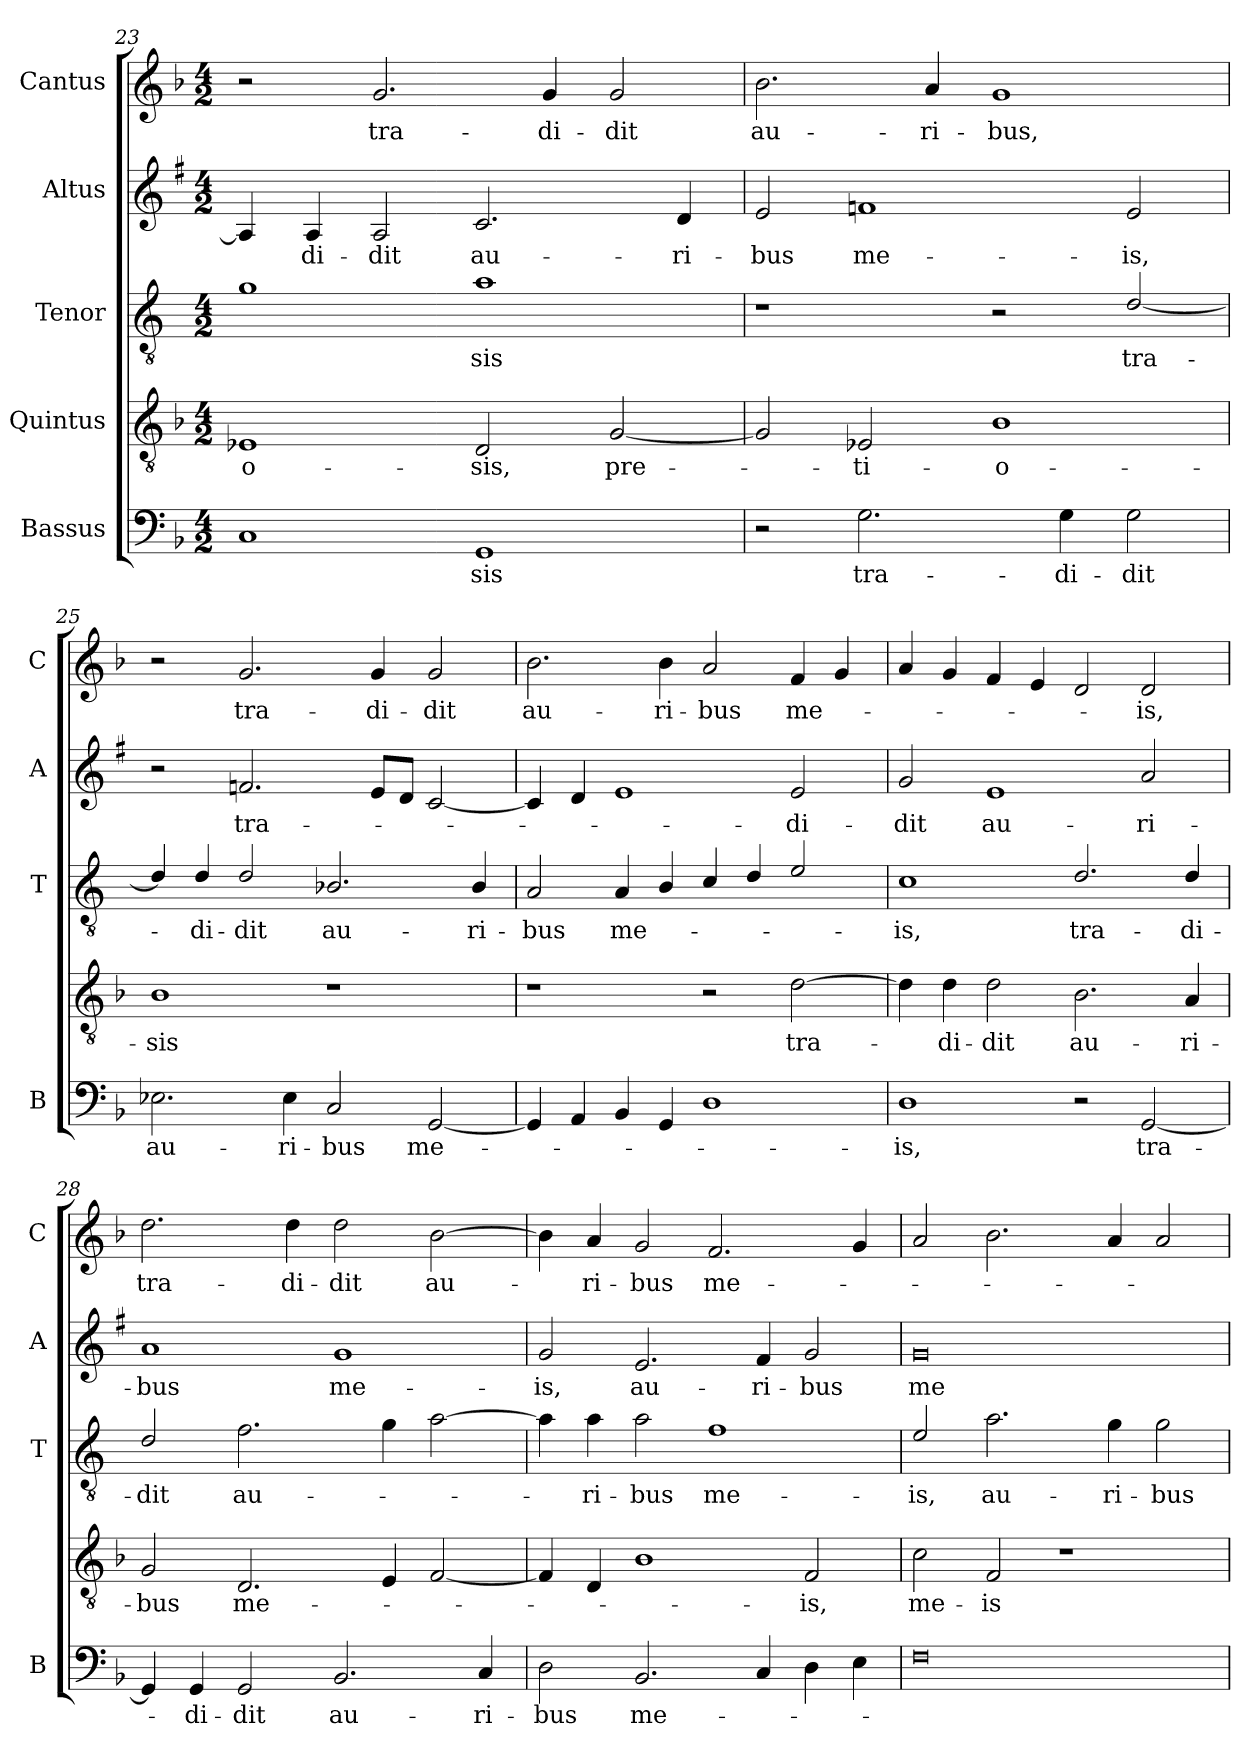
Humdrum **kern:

**kern	**text	**kern	**text	**kern	**text	**kern	**text	**kern	**text
*part5	*part5	*part4	*part4	*part3	*part3	*part2	*part2	*part1	*part1
*staff5	*staff5	*staff4	*staff4	*staff3	*staff3	*staff2	*staff2	*staff1	*staff1
*I"Bassus	*	*I"Quintus	*	*I"Tenor	*	*I"Altus	*	*I"Cantus	*
*I'B	*	*	*	*I'T	*	*I'A	*	*I'C	*
*clefF4	*	*clefGv2	*	*clefGv2	*	*clefG2	*	*clefG2	*
*	*	*	*	*ITrd4c7	*	*ITrd1c2	*	*	*
*k[b-]	*	*k[b-]	*	*k[b-]	*	*k[b-]	*	*k[b-]	*
*F:	*	*F:	*	*F:	*	*F:	*	*F:	*
*M4/2	*	*M4/2	*	*M4/2	*	*M4/2	*	*M4/2	*
=23	=23	=23	=23	=23	=23	=23	=23	=23	=23
!	!	!	!LO:LY:b	!	!	!	!	!	!
1C	.	1E-X	-o-	1c	.	4G/]	.	2r	.
!	!	!	!	!	!	!	!LO:LY:b	!	!
.	.	.	.	.	.	4G/	-di-	.	.
!	!	!	!	!	!	!	!LO:LY:b	!	!LO:LY:b
.	.	.	.	.	.	2G/	-dit	2.g/	tra-
!	!LO:LY:b	!	!LO:LY:b	!	!LO:LY:b	!	!LO:LY:b	!	!
1GG	-sis	2D/	-sis,	1d	-sis	2.B-/	au-	.	.
!	!	!	!	!	!	!	!	!	!LO:LY:b
.	.	.	.	.	.	.	.	4g/	-di-
!	!	!	!LO:LY:b	!	!	!	!	!	!LO:LY:b
.	.	[2G/	pre-	.	.	.	.	2g/	-dit
!	!	!	!	!	!	!	!LO:LY:b	!	!
.	.	.	.	.	.	4c/	-ri-	.	.
=24	=24	=24	=24	=24	=24	=24	=24	=24	=24
!	!	!	!	!	!	!	!LO:LY:b	!	!LO:LY:b
2r	.	2G/]	.	1r	.	2d/	-bus	2.b-\	au-
!	!LO:LY:b	!	!LO:LY:b	!	!	!	!LO:LY:b	!	!
2.G\	tra-	2E-X/	-ti-	.	.	1e-X	me-	.	.
!	!	!	!	!	!	!	!	!	!LO:LY:b
.	.	.	.	.	.	.	.	4a/	-ri-
!	!	!	!LO:LY:b	!	!	!	!	!	!LO:LY:b
.	.	1B-	-o-	2r	.	.	.	1g	-bus,
!	!LO:LY:b	!	!	!	!	!	!	!	!
4G\	-di-	.	.	.	.	.	.	.	.
!	!LO:LY:b	!	!	!	!LO:LY:b	!	!LO:LY:b	!	!
2G\	-dit	.	.	[2G/	tra-	2d/	-is,	.	.
=25	=25	=25	=25	=25	=25	=25	=25	=25	=25
!	!LO:LY:b	!	!LO:LY:b	!	!	!	!	!	!
2.E-X\	au-	1B-	-sis	4G/]	.	2r	.	2r	.
!	!	!	!	!	!LO:LY:b	!	!	!	!
.	.	.	.	4G/	-di-	.	.	.	.
!	!	!	!	!	!LO:LY:b	!	!LO:LY:b	!	!LO:LY:b
.	.	.	.	2G/	-dit	2.e-X/	tra-	2.g/	tra-
!	!LO:LY:b	!	!	!	!	!	!	!	!
4E-\	-ri-	.	.	.	.	.	.	.	.
!	!LO:LY:b	!	!	!	!LO:LY:b	!	!	!	!
2C/	-bus	1r	.	2.E-X/	au-	.	.	.	.
!	!	!	!	!	!	!	!	!	!LO:LY:b
.	.	.	.	.	.	8d/L	.	4g/	-di-
.	.	.	.	.	.	8c/J	.	.	.
!	!LO:LY:b	!	!	!	!	!	!	!	!LO:LY:b
[2GG/	me-	.	.	.	.	[2B-/	.	2g/	-dit
!	!	!	!	!	!LO:LY:b	!	!	!	!
.	.	.	.	4E-/	-ri-	.	.	.	.
!!LO:LB:g=z
=26	=26	=26	=26	=26	=26	=26	=26	=26	=26
!	!	!	!	!	!LO:LY:b	!	!	!	!LO:LY:b
4GG/]	.	1r	.	2D/	-bus	4B-/]	.	2.b-\	au-
4AA/	.	.	.	.	.	4c/	.	.	.
!	!	!	!	!	!LO:LY:b	!	!	!	!
4BB-/	.	.	.	4D/	me-	1d	.	.	.
!	!	!	!	!	!	!	!	!	!LO:LY:b
4GG/	.	.	.	4E/	.	.	.	4b-\	-ri-
!	!	!	!	!	!	!	!	!	!LO:LY:b
1D	.	2r	.	4F/	.	.	.	2a/	-bus
.	.	.	.	4G/	.	.	.	.	.
!	!	!	!LO:LY:b	!	!	!	!LO:LY:b	!	!LO:LY:b
.	.	[2d\	tra-	2A/	.	2d/	-di-	4f/	me-
.	.	.	.	.	.	.	.	4g/	.
=27	=27	=27	=27	=27	=27	=27	=27	=27	=27
!	!LO:LY:b	!	!	!	!LO:LY:b	!	!LO:LY:b	!	!
1D	-is,	4d\]	.	1F	-is,	2f/	-dit	4a/	.
!	!	!	!LO:LY:b	!	!	!	!	!	!
.	.	4d\	-di-	.	.	.	.	4g/	.
!	!	!	!LO:LY:b	!	!	!	!LO:LY:b	!	!
.	.	2d\	-dit	.	.	1d	au-	4f/	.
.	.	.	.	.	.	.	.	4e/	.
!	!	!	!LO:LY:b	!	!LO:LY:b	!	!	!	!
2r	.	2.B-\	au-	2.G/	tra-	.	.	2d/	.
!	!LO:LY:b	!	!	!	!	!	!LO:LY:b	!	!LO:LY:b
[2GG/	tra-	.	.	.	.	2g/	-ri-	2d/	-is,
!	!	!	!LO:LY:b	!	!LO:LY:b	!	!	!	!
.	.	4A/	-ri-	4G/	-di-	.	.	.	.
=28	=28	=28	=28	=28	=28	=28	=28	=28	=28
!	!	!	!LO:LY:b	!	!LO:LY:b	!	!LO:LY:b	!	!LO:LY:b
4GG/]	.	2G/	-bus	2G/	-dit	1g	-bus	2.dd\	tra-
!	!LO:LY:b	!	!	!	!	!	!	!	!
4GG/	-di-	.	.	.	.	.	.	.	.
!	!LO:LY:b	!	!LO:LY:b	!	!LO:LY:b	!	!	!	!
2GG/	-dit	2.D/	me-	2.B-\	au-	.	.	.	.
!	!	!	!	!	!	!	!	!	!LO:LY:b
.	.	.	.	.	.	.	.	4dd\	-di-
!	!LO:LY:b	!	!	!	!	!	!LO:LY:b	!	!LO:LY:b
2.BB-/	au-	.	.	.	.	1f	me-	2dd\	-dit
.	.	4E/	.	4c\	.	.	.	.	.
!	!	!	!	!	!	!	!	!	!LO:LY:b
.	.	[2F/	.	[2d\	.	.	.	[2b-\	au-
!	!LO:LY:b	!	!	!	!	!	!	!	!
4C/	-ri-	.	.	.	.	.	.	.	.
=29	=29	=29	=29	=29	=29	=29	=29	=29	=29
!	!LO:LY:b	!	!	!	!	!	!LO:LY:b	!	!
2D\	-bus	4F/]	.	4d\]	.	2f/	-is,	4b-\]	.
!	!	!	!	!	!LO:LY:b	!	!	!	!LO:LY:b
.	.	4D/	.	4d\	-ri-	.	.	4a/	-ri-
!	!LO:LY:b	!	!	!	!LO:LY:b	!	!LO:LY:b	!	!LO:LY:b
2.BB-/	me-	1B-	.	2d\	-bus	2.d/	au-	2g/	-bus
!	!	!	!	!	!LO:LY:b	!	!	!	!LO:LY:b
.	.	.	.	1B-	me-	.	.	2.f/	me-
!	!	!	!	!	!	!	!LO:LY:b	!	!
4C/	.	.	.	.	.	4e/	-ri-	.	.
!	!	!	!LO:LY:b	!	!	!	!LO:LY:b	!	!
4D\	.	2F/	-is,	.	.	2f/	-bus	.	.
4E\	.	.	.	.	.	.	.	4g/	.
=30	=30	=30	=30	=30	=30	=30	=30	=30	=30
!	!	!	!LO:LY:b	!	!LO:LY:b	!	!LO:LY:b	!	!
0F	.	2c\	me-	2A/	-is,	0f	me-	2a/	.
!	!	!	!LO:LY:b	!	!LO:LY:b	!	!	!	!
.	.	2F/	-is	2.d\	au-	.	.	2.b-\	.
.	.	1r	.	.	.	.	.	.	.
!	!	!	!	!	!LO:LY:b	!	!	!	!
.	.	.	.	4c\	-ri-	.	.	4a/	.
!	!	!	!	!	!LO:LY:b	!	!	!	!
.	.	.	.	2c\	-bus	.	.	2a/	.
=	=	=	=	=	=	=	=	=	=
*-	*-	*-	*-	*-	*-	*-	*-	*-	*-
